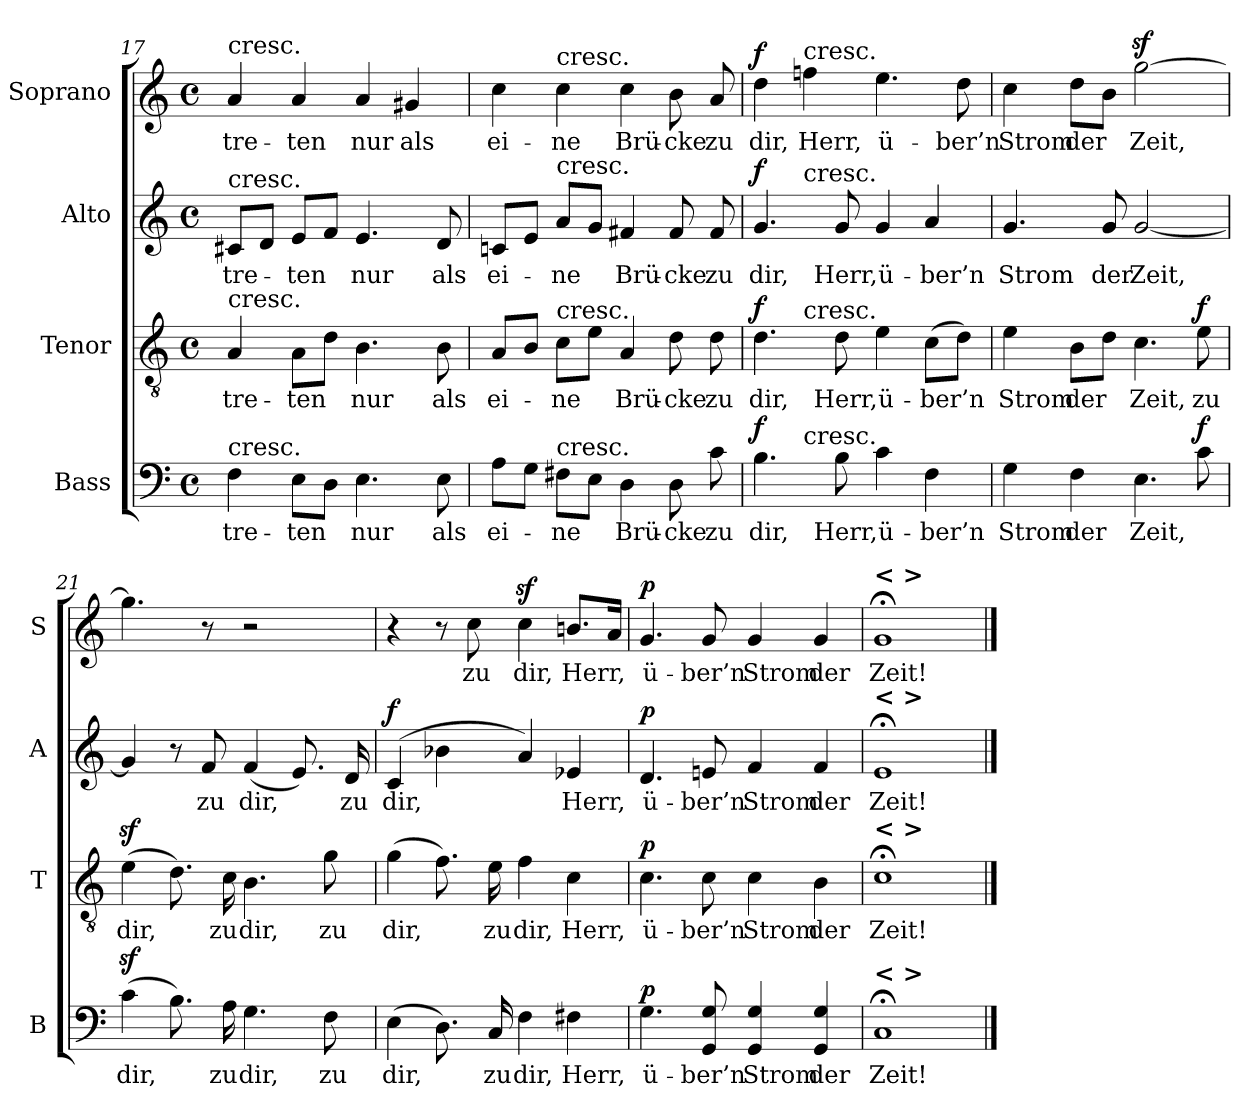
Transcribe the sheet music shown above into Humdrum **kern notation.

**kern	**text	**dynam	**kern	**text	**dynam	**kern	**text	**dynam	**kern	**text	**dynam
*part4	*part4	*part4	*part3	*part3	*part3	*part2	*part2	*part2	*part1	*part1	*part1
*staff4	*staff4	*staff4	*staff3	*staff3	*staff3	*staff2	*staff2	*staff2	*staff1	*staff1	*staff1
*I"Bass	*	*	*I"Tenor	*	*	*I"Alto	*	*	*I"Soprano	*	*
*I'B	*	*	*I'T	*	*	*I'A	*	*	*I'S	*	*
*clefF4	*	*	*clefGv2	*	*	*clefG2	*	*	*clefG2	*	*
*k[]	*	*	*k[]	*	*	*k[]	*	*	*k[]	*	*
*C:	*	*	*C:	*	*	*C:	*	*	*C:	*	*
*M4/4	*	*	*M4/4	*	*	*M4/4	*	*	*M4/4	*	*
*met(c)	*	*	*met(c)	*	*	*met(c)	*	*	*met(c)	*	*
=17	=17	=17	=17	=17	=17	=17	=17	=17	=17	=17	=17
!	!	!	!	!	!	!	!	!	!LO:TX:a:t=cresc.	!	!
!	!	!	!	!	!	!LO:TX:a:t=cresc.	!	!	!	!	!
!	!	!	!LO:TX:a:t=cresc.	!	!	!	!	!	!	!	!
!LO:TX:a:t=cresc.	!	!	!	!	!	!	!	!	!	!	!
4F	-tre-	.	4A	-tre-	.	8c#XL	-tre-	.	4a	-tre-	.
.	.	.	.	.	.	8dJ	.	.	.	.	.
8EL	-ten	.	8AL	-ten	.	8eL	-ten	.	4a	-ten	.
8DJ	.	.	8dJ	.	.	8fJ	.	.	.	.	.
4.E	nur	.	4.B	nur	.	4.e	nur	.	4a	nur	.
.	.	.	.	.	.	.	.	.	4g#X	als	.
8E	als	.	8B	als	.	8d	als	.	.	.	.
=18	=18	=18	=18	=18	=18	=18	=18	=18	=18	=18	=18
8AL	ei-	.	8AL	ei-	.	8cnL	ei-	.	4cc	ei-	.
8GJ	.	.	8BJ	.	.	8eJ	.	.	.	.	.
!	!	!	!	!	!	!	!	!	!LO:TX:a:t=cresc.	!	!
!	!	!	!	!	!	!LO:TX:a:t=cresc.	!	!	!	!	!
!	!	!	!LO:TX:a:t=cresc.	!	!	!	!	!	!	!	!
!LO:TX:a:t=cresc.	!	!	!	!	!	!	!	!	!	!	!
8F#XL	-ne	.	8cL	-ne	.	8aL	-ne	.	4cc	-ne	.
8EJ	.	.	8eJ	.	.	8gJ	.	.	.	.	.
4D	Brü-	.	4A	Brü-	.	4f#X	Brü-	.	4cc	Brü-	.
8D	-cke	.	8d	-cke	.	8f#	-cke	.	8b	-cke	.
8c	zu	.	8d	zu	.	8f#	zu	.	8a	zu	.
=19	=19	=19	=19	=19	=19	=19	=19	=19	=19	=19	=19
!	!	!LO:DY:a	!	!	!LO:DY:a	!	!	!LO:DY:a	!	!	!LO:DY:a
*^	*	*	*^	*	*	*^	*	*	*	*	*
4.B	4ryy	dir,	f	4.d	4ryy	dir,	f	4.g	4ryy	dir,	f	4dd	dir,	f
!	!	!	!	!	!	!	!	!	!	!	!	!LO:TX:a:t=cresc.	!	!
!	!	!	!	!	!	!	!	!	!LO:TX:a:t=cresc.	!	!	!	!	!
!	!	!	!	!	!LO:TX:a:t=cresc.	!	!	!	!	!	!	!	!	!
!	!LO:TX:a:t=cresc.	!	!	!	!	!	!	!	!	!	!	!	!	!
.	2.ryy	.	.	.	2.ryy	.	.	.	2.ryy	.	.	4ffn	Herr,	.
8B	.	Herr,	.	8d	.	Herr,	.	8g	.	Herr,	.	.	.	.
4c	.	ü-	.	4e	.	ü-	.	4g	.	ü-	.	4.ee	ü-	.
4F	.	-ber’n	.	(8cL	.	-ber’n	.	4a	.	-ber’n	.	.	.	.
.	.	.	.	8dJ)	.	.	.	.	.	.	.	8dd	-ber’n	.
*v	*v	*	*	*	*	*	*	*v	*v	*	*	*	*	*
*	*	*	*v	*v	*	*	*	*	*	*	*	*
=20	=20	=20	=20	=20	=20	=20	=20	=20	=20	=20	=20
4G	Strom	.	4e	Strom	.	4.g	Strom	.	4cc	Strom	.
4F	der	.	8BL	der	.	.	.	.	8ddL	der	.
.	.	.	8dJ	.	.	8g	der	.	8bJ	.	.
4.E	Zeit,	.	4.c	Zeit,	.	[2g	Zeit,	.	[2ggz>	Zeit,	.
!	!	!LO:DY:a	!	!	!LO:DY:a	!	!	!	!	!	!
8c	.	f	8e	zu	f	.	.	.	.	.	.
=21	=21	=21	=21	=21	=21	=21	=21	=21	=21	=21	=21
(4cz>	dir,	.	(4ez>	dir,	.	4g]	.	.	4.gg]	.	.
8.B)	.	.	8.d)	.	.	8r	.	.	.	.	.
.	.	.	.	.	.	8f	zu	.	8r	.	.
16A	zu	.	16c	zu	.	.	.	.	.	.	.
4.G	dir,	.	4.B	dir,	.	(4f	dir,	.	2r	.	.
.	.	.	.	.	.	8.e)	.	.	.	.	.
8F	zu	.	8g	zu	.	.	.	.	.	.	.
.	.	.	.	.	.	16d	zu	.	.	.	.
=22	=22	=22	=22	=22	=22	=22	=22	=22	=22	=22	=22
!	!	!	!	!	!	!	!	!LO:DY:a	!	!	!
(4E	dir,	.	(4g	dir,	.	(4c	dir,	f	4r	.	.
8.D)	.	.	8.f)	.	.	4b-X	.	.	8r	.	.
.	.	.	.	.	.	.	.	.	8cc	zu	.
16C	zu	.	16e	zu	.	.	.	.	.	.	.
4F	dir,	.	4f	dir,	.	4a)	.	.	4ccz>	dir,	.
4F#X	Herr,	.	4c	Herr,	.	4e-X	Herr,	.	8.bnL	Herr,	.
.	.	.	.	.	.	.	.	.	16aJk	.	.
=23	=23	=23	=23	=23	=23	=23	=23	=23	=23	=23	=23
!	!	!LO:DY:a	!	!	!LO:DY:a	!	!	!LO:DY:a	!	!	!LO:DY:a
4.G	ü-	p	4.c	ü-	p	4.d	ü-	p	4.g	ü-	p
8GG 8G	-ber’n	.	8c	-ber’n	.	8en	-ber’n	.	8g	-ber’n	.
4GG 4G	Strom	.	4c	Strom	.	4f	Strom	.	4g	Strom	.
4GG 4G	der	.	4B	der	.	4f	der	.	4g	der	.
=24	=24	=24	=24	=24	=24	=24	=24	=24	=24	=24	=24
!	!	!	!	!	!	!	!	!	!LO:TX:a:B:t=< >	!	!
!	!	!	!	!	!	!LO:TX:a:B:t=< >	!	!	!	!	!
!	!	!	!LO:TX:a:B:t=< >	!	!	!	!	!	!	!	!
!LO:TX:a:B:t=< >	!	!	!	!	!	!	!	!	!	!	!
1C;<	Zeit!	.	1c;<	Zeit!	.	1e;<	Zeit!	.	1g;<	Zeit!	.
==	==	==	==	==	==	==	==	==	==	==	==
*-	*-	*-	*-	*-	*-	*-	*-	*-	*-	*-	*-
